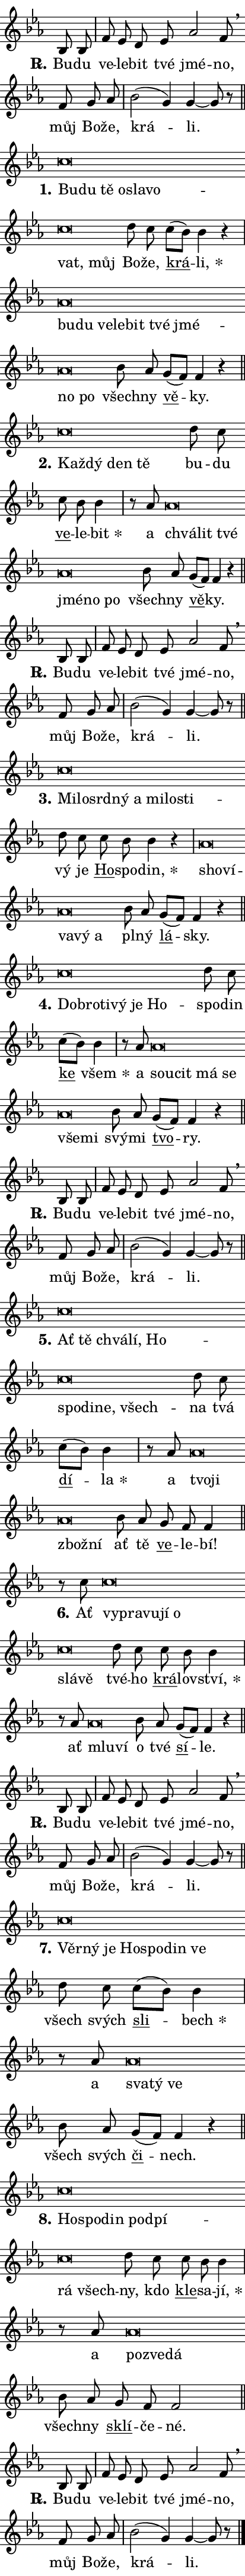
\version "2.22.1"
\header { tagline = "" }
\paper {
  indent = 0\cm
  top-margin = 0\cm
  right-margin = 0\cm
  bottom-margin = 0\cm
  left-margin = 0\cm
  paper-width = 7\cm
  page-breaking = #ly:one-page-breaking
  system-system-spacing.basic-distance = #11
  score-system-spacing.basic-distance = #11
  ragged-last = ##f
}


%% Author: Thomas Morley
%% https://lists.gnu.org/archive/html/lilypond-user/2020-05/msg00002.html
#(define (line-position grob)
"Returns position of @var[grob} in current system:
   @code{'start}, if at first time-step
   @code{'end}, if at last time-step
   @code{'middle} otherwise
"
  (let* ((col (ly:item-get-column grob))
         (ln (ly:grob-object col 'left-neighbor))
         (rn (ly:grob-object col 'right-neighbor))
         (col-to-check-left (if (ly:grob? ln) ln col))
         (col-to-check-right (if (ly:grob? rn) rn col))
         (break-dir-left
           (and
             (ly:grob-property col-to-check-left 'non-musical #f)
             (ly:item-break-dir col-to-check-left)))
         (break-dir-right
           (and
             (ly:grob-property col-to-check-right 'non-musical #f)
             (ly:item-break-dir col-to-check-right))))
        (cond ((eqv? 1 break-dir-left) 'start)
              ((eqv? -1 break-dir-right) 'end)
              (else 'middle))))

#(define (tranparent-at-line-position vctor)
  (lambda (grob)
  "Relying on @code{line-position} select the relevant enry from @var{vctor}.
Used to determine transparency,"
    (case (line-position grob)
      ((end) (not (vector-ref vctor 0)))
      ((middle) (not (vector-ref vctor 1)))
      ((start) (not (vector-ref vctor 2))))))

noteHeadBreakVisibility =
#(define-music-function (break-visibility)(vector?)
"Makes @code{NoteHead}s transparent relying on @var{break-visibility}"
#{
  \override NoteHead.transparent =
    #(tranparent-at-line-position break-visibility)
#})

#(define delete-ledgers-for-transparent-note-heads
  (lambda (grob)
    "Reads whether a @code{NoteHead} is transparent.
If so this @code{NoteHead} is removed from @code{'note-heads} from
@var{grob}, which is supposed to be @code{LedgerLineSpanner}.
As a result ledgers are not printed for this @code{NoteHead}"
    (let* ((nhds-array (ly:grob-object grob 'note-heads))
           (nhds-list
             (if (ly:grob-array? nhds-array)
                 (ly:grob-array->list nhds-array)
                 '()))
           ;; Relies on the transparent-property being done before
           ;; Staff.LedgerLineSpanner.after-line-breaking is executed.
           ;; This is fragile ...
           (to-keep
             (remove
               (lambda (nhd)
                 (ly:grob-property nhd 'transparent #f))
               nhds-list)))
      ;; TODO find a better method to iterate over grob-arrays, similiar
      ;; to filter/remove etc for lists
      ;; For now rebuilt from scratch
      (set! (ly:grob-object grob 'note-heads)  '())
      (for-each
        (lambda (nhd)
          (ly:pointer-group-interface::add-grob grob 'note-heads nhd))
        to-keep))))

hideNotes = {
  \noteHeadBreakVisibility #begin-of-line-visible
}
unHideNotes = {
  \noteHeadBreakVisibility #all-visible
}

% work-around for resetting accidentals
% https://lilypond.org/doc/v2.23/Documentation/notation/displaying-rhythms#unmetered-music
cadenzaMeasure = {
  \cadenzaOff
  \partial 1024 s1024
  \cadenzaOn
}

#(define-markup-command (accent layout props text) (markup?)
  "Underline accented syllable"
  (interpret-markup layout props
    #{\markup \override #'(offset . 4.3) \underline { #text }#}))

responsum = \markup \concat {
  "R" \hspace #-1.05 \path #0.1 #'((moveto 0 0.07) (lineto 0.9 0.8)) \hspace #0.05 "."
}

\layout {
    \context {
        \Staff
        \remove "Time_signature_engraver"
        \override LedgerLineSpanner.after-line-breaking = #delete-ledgers-for-transparent-note-heads
    }
    \context {
        \Voice {
            \override NoteHead.output-attributes = #'((class . "notehead"))
            \override Hairpin.height = #0.55
        }
    }
    \context {
        \Lyrics {
            \override StanzaNumber.output-attributes = #'((class . "stanzanumber"))
            \override LyricSpace.minimum-distance = #0.9
            \override LyricText.font-name = #"TeX Gyre Schola"
            \override LyricText.font-size = 1
            \override StanzaNumber.font-name = #"TeX Gyre Schola Bold"
            \override StanzaNumber.font-size = 1
        }
    }
}

% magnetic-lyrics.ily
%
%   written by
%     Jean Abou Samra <jean@abou-samra.fr>
%     Werner Lemberg <wl@gnu.org>
%
%   adapted by
%     Jiri Hon <jiri.hon@gmail.com>
%
% Version 2022-Apr-15

% https://www.mail-archive.com/lilypond-user@gnu.org/msg149350.html

#(define (Left_hyphen_pointer_engraver context)
   "Collect syllable-hyphen-syllable occurrences in lyrics and store
them in properties.  This engraver only looks to the left.  For
example, if the lyrics input is @code{foo -- bar}, it does the
following.

@itemize @bullet
@item
Set the @code{text} property of the @code{LyricHyphen} grob between
@q{foo} and @q{bar} to @code{foo}.

@item
Set the @code{left-hyphen} property of the @code{LyricText} grob with
text @q{foo} to the @code{LyricHyphen} grob between @q{foo} and
@q{bar}.
@end itemize

Use this auxiliary engraver in combination with the
@code{lyric-@/text::@/apply-@/magnetic-@/offset!} hook."
   (let ((hyphen #f)
         (text #f))
     (make-engraver
      (acknowledgers
       ((lyric-syllable-interface engraver grob source-engraver)
        (set! text grob)))
      (end-acknowledgers
       ((lyric-hyphen-interface engraver grob source-engraver)
        ;(when (not (grob::has-interface grob 'lyric-space-interface))
          (set! hyphen grob)));)
      ((stop-translation-timestep engraver)
       (when (and text hyphen)
         (ly:grob-set-object! text 'left-hyphen hyphen))
       (set! text #f)
       (set! hyphen #f)))))

#(define (lyric-text::apply-magnetic-offset! grob)
   "If the space between two syllables is less than the value in
property @code{LyricText@/.details@/.squash-threshold}, move the right
syllable to the left so that it gets concatenated with the left
syllable.

Use this function as a hook for
@code{LyricText@/.after-@/line-@/breaking} if the
@code{Left_@/hyphen_@/pointer_@/engraver} is active."
   (let ((hyphen (ly:grob-object grob 'left-hyphen #f)))
     (when hyphen
       (let ((left-text (ly:spanner-bound hyphen LEFT)))
         (when (grob::has-interface left-text 'lyric-syllable-interface)
           (let* ((common (ly:grob-common-refpoint grob left-text X))
                  (this-x-ext (ly:grob-extent grob common X))
                  (left-x-ext
                   (begin
                     ;; Trigger magnetism for left-text.
                     (ly:grob-property left-text 'after-line-breaking)
                     (ly:grob-extent left-text common X)))
                  ;; `delta` is the gap width between two syllables.
                  (delta (- (interval-start this-x-ext)
                            (interval-end left-x-ext)))
                  (details (ly:grob-property grob 'details))
                  (threshold (assoc-get 'squash-threshold details 0.2)))
             (when (< delta threshold)
               (let* (;; We have to manipulate the input text so that
                      ;; ligatures crossing syllable boundaries are not
                      ;; disabled.  For languages based on the Latin
                      ;; script this is essentially a beautification.
                      ;; However, for non-Western scripts it can be a
                      ;; necessity.
                      (lt (ly:grob-property left-text 'text))
                      (rt (ly:grob-property grob 'text))
                      (is-space (grob::has-interface hyphen 'lyric-space-interface))
                      (space (if is-space " " ""))
                      (space-markup (grob-interpret-markup grob " "))
                      (space-size (interval-length (ly:stencil-extent space-markup X)))
                      (extra-delta (if is-space space-size 0))
                      ;; Append new syllable.
                      (ltrt-space (if (and (string? lt) (string? rt))
                                (string-append lt space rt)
                                (make-concat-markup (list lt space rt))))
                      ;; Right-align `ltrt` to the right side.
                      (ltrt-space-markup (grob-interpret-markup
                               grob
                               (make-translate-markup
                                (cons (interval-length this-x-ext) 0)
                                (make-right-align-markup ltrt-space)))))
                 (begin
                   ;; Don't print `left-text`.
                   (ly:grob-set-property! left-text 'stencil #f)
                   ;; Set text and stencil (which holds all collected
                   ;; syllables so far) and shift it to the left.
                   (ly:grob-set-property! grob 'text ltrt-space)
                   (ly:grob-set-property! grob 'stencil ltrt-space-markup)
                   (ly:grob-translate-axis! grob (- (- delta extra-delta)) X))))))))))


#(define (lyric-hyphen::displace-bounds-first grob)
   ;; Make very sure this callback isn't triggered too early.
   (let ((left (ly:spanner-bound grob LEFT))
         (right (ly:spanner-bound grob RIGHT)))
     (ly:grob-property left 'after-line-breaking)
     (ly:grob-property right 'after-line-breaking)
     (ly:lyric-hyphen::print grob)))

squashThreshold = #0.4

\layout {
  \context {
    \Lyrics
    \consists #Left_hyphen_pointer_engraver
    \override LyricText.after-line-breaking =
      #lyric-text::apply-magnetic-offset!
    \override LyricHyphen.stencil = #lyric-hyphen::displace-bounds-first
    \override LyricText.details.squash-threshold = \squashThreshold
    \override LyricHyphen.minimum-distance = 0
    \override LyricHyphen.minimum-length = \squashThreshold
  }
}

squash = \override LyricText.details.squash-threshold = 9999
unSquash = \override LyricText.details.squash-threshold = \squashThreshold

left = \override LyricText.self-alignment-X = #LEFT
unLeft = \revert LyricText.self-alignment-X

starOffset = #(lambda (grob) 
                (let ((x_offset (ly:self-alignment-interface::aligned-on-x-parent grob)))
                  (if (= x_offset 0) 0 (+ x_offset 1.2))))

star = #(define-music-function (syllable)(string?)
"Append star separator at the end of a syllable"
#{
  \once \override LyricText.X-offset = #starOffset
  \lyricmode { \markup {
    #syllable
    \override #'((font-name . "TeX Gyre Schola Bold")) \hspace #0.2 \lower #0.65 \larger "*"
  } }
#})

starAccent = #(define-music-function (syllable)(string?)
"Append star separator at the end of a syllable and make accent"
#{
  \once \override LyricText.X-offset = #starOffset
  \lyricmode { \markup {
    \accent #syllable
    \override #'((font-name . "TeX Gyre Schola Bold")) \hspace #0.2 \lower #0.65 \larger "*"
  } }
#})

breath = #(define-music-function (syllable)(string?)
"Append breathing indicator at the end of a syllable"
#{
  \lyricmode { \markup { #syllable "+" } }
#})

optionalBreath = #(define-music-function (syllable)(string?)
"Append optional breathing indicator at the end of a syllable"
#{
  \lyricmode { \markup { #syllable "(+)" } }
#})


\score {
    <<
        \new Voice = "melody" { \cadenzaOn \key es \major \relative { bes8 bes \cadenzaMeasure \bar "|" f' es d es as2 f8 \breathe \bar "" f g as \cadenzaMeasure \bar "|" bes2( g4) g~ g8 r \cadenzaMeasure \bar "||" \break }
\relative { c''\breve*1/16 \hideNotes \breve*1/16 \bar "" \breve*1/16 \bar "" \breve*1/16 \bar "" \breve*1/16 \bar "" \breve*1/16 \bar "" \breve*1/16 \breve*1/16 \bar "" \unHideNotes d8 c \bar "" c[( bes)] bes4 r \cadenzaMeasure \bar "|" as\breve*1/16 \hideNotes \breve*1/16 \bar "" \breve*1/16 \bar "" \breve*1/16 \bar "" \breve*1/16 \bar "" \breve*1/16 \bar "" \breve*1/16 \bar "" \breve*1/16 \breve*1/16 \bar "" \unHideNotes bes8 as \bar "" g[( f)] f4 r \cadenzaMeasure \bar "||" \break }
\relative { c''\breve*1/16 \hideNotes \breve*1/16 \bar "" \breve*1/16 \breve*1/16 \bar "" \unHideNotes d8 c \bar "" c bes bes4 \cadenzaMeasure \bar "|" r8 as8 as\breve*1/16 \hideNotes \breve*1/16 \bar "" \breve*1/16 \bar "" \breve*1/16 \bar "" \breve*1/16 \breve*1/16 \bar "" \unHideNotes bes8 as \bar "" g[( f)] f4 r \cadenzaMeasure \bar "||" \break }
\relative { bes8 bes \cadenzaMeasure \bar "|" f' es d es as2 f8 \breathe \bar "" f g as \cadenzaMeasure \bar "|" bes2( g4) g~ g8 r \cadenzaMeasure \bar "||" \break }
\relative { c''\breve*1/16 \hideNotes \breve*1/16 \bar "" \breve*1/16 \bar "" \breve*1/16 \bar "" \breve*1/16 \bar "" \breve*1/16 \bar "" \breve*1/16 \breve*1/16 \bar "" \unHideNotes d8 c \bar "" c bes bes4 r \cadenzaMeasure \bar "|" as\breve*1/16 \hideNotes \breve*1/16 \bar "" \breve*1/16 \bar "" \breve*1/16 \breve*1/16 \bar "" \unHideNotes bes8 as \bar "" g[( f)] f4 r \cadenzaMeasure \bar "||" \break }
\relative { c''\breve*1/16 \hideNotes \breve*1/16 \bar "" \breve*1/16 \bar "" \breve*1/16 \bar "" \breve*1/16 \breve*1/16 \bar "" \unHideNotes d8 c \bar "" c[( bes)] bes4 \cadenzaMeasure \bar "|" r8 as8 as\breve*1/16 \hideNotes \breve*1/16 \bar "" \breve*1/16 \bar "" \breve*1/16 \bar "" \breve*1/16 \breve*1/16 \bar "" \unHideNotes bes8 as \bar "" g[( f)] f4 r \cadenzaMeasure \bar "||" \break }
\relative { bes8 bes \cadenzaMeasure \bar "|" f' es d es as2 f8 \breathe \bar "" f g as \cadenzaMeasure \bar "|" bes2( g4) g~ g8 r \cadenzaMeasure \bar "||" \break }
\relative { c''\breve*1/16 \hideNotes \breve*1/16 \bar "" \breve*1/16 \bar "" \breve*1/16 \bar "" \breve*1/16 \bar "" \breve*1/16 \bar "" \breve*1/16 \bar "" \breve*1/16 \breve*1/16 \bar "" \unHideNotes d8 c \bar "" c[( bes)] bes4 \cadenzaMeasure \bar "|" r8 as8 as\breve*1/16 \hideNotes \breve*1/16 \bar "" \breve*1/16 \breve*1/16 \bar "" \unHideNotes bes8 as \bar "" g f f4 \cadenzaMeasure \bar "||" \break }
\relative { r8 c''8 c\breve*1/16 \hideNotes \breve*1/16 \bar "" \breve*1/16 \bar "" \breve*1/16 \bar "" \breve*1/16 \bar "" \breve*1/16 \breve*1/16 \bar "" \unHideNotes d8 c \bar "" c bes bes4 \cadenzaMeasure \bar "|" r8 as8 as\breve*1/16 \hideNotes \breve*1/16 \bar "" \unHideNotes bes8 as \bar "" g[( f)] f4 r \cadenzaMeasure \bar "||" \break }
\relative { bes8 bes \cadenzaMeasure \bar "|" f' es d es as2 f8 \breathe \bar "" f g as \cadenzaMeasure \bar "|" bes2( g4) g~ g8 r \cadenzaMeasure \bar "||" \break }
\relative { c''\breve*1/16 \hideNotes \breve*1/16 \bar "" \breve*1/16 \bar "" \breve*1/16 \bar "" \breve*1/16 \bar "" \breve*1/16 \breve*1/16 \bar "" \unHideNotes d8 c \bar "" c[( bes)] bes4 \cadenzaMeasure \bar "|" r8 as8 as\breve*1/16 \hideNotes \breve*1/16 \breve*1/16 \bar "" \unHideNotes bes8 as \bar "" g[( f)] f4 r \cadenzaMeasure \bar "||" \break }
\relative { c''\breve*1/16 \hideNotes \breve*1/16 \bar "" \breve*1/16 \bar "" \breve*1/16 \bar "" \breve*1/16 \bar "" \breve*1/16 \breve*1/16 \bar "" \unHideNotes d8 c \bar "" c bes bes4 \cadenzaMeasure \bar "|" r8 as8 as\breve*1/16 \hideNotes \breve*1/16 \breve*1/16 \bar "" \unHideNotes bes8 as \bar "" g f f2 \cadenzaMeasure \bar "||" \break }
\relative { bes8 bes \cadenzaMeasure \bar "|" f' es d es as2 f8 \breathe \bar "" f g as \cadenzaMeasure \bar "|" bes2( g4) g~ g8 r \cadenzaMeasure \bar "||" \break } \bar "|." }
        \new Lyrics \lyricsto "melody" { \lyricmode { \set stanza = \responsum
Bu -- du ve -- le -- bit tvé jmé -- no, můj Bo -- že, krá -- li.
\set stanza = "1."
\left Bu -- \squash du tě o -- sla -- vo -- vat, můj \unLeft \unSquash Bo -- že, \markup \accent krá -- \star li, \left bu -- \squash du ve -- le -- bit tvé jmé -- no po \unLeft \unSquash všech -- ny \markup \accent vě -- ky.
\set stanza = "2."
\left Kaž -- \squash dý den tě \unLeft \unSquash bu -- du \markup \accent ve -- le -- \star bit a \left chvá -- \squash lit tvé jmé -- no po \unLeft \unSquash všech -- ny \markup \accent vě -- ky.
\set stanza = \responsum
Bu -- du ve -- le -- bit tvé jmé -- no, můj Bo -- že, krá -- li.
\set stanza = "3."
\left Mi -- \squash lo -- srd -- ný a mi -- lo -- sti -- \unLeft \unSquash vý je \markup \accent Ho -- spo -- \star din, \left sho -- \squash ví -- va -- vý a \unLeft \unSquash pl -- ný \markup \accent lá -- sky.
\set stanza = "4."
\left Dob -- \squash ro -- ti -- vý je Ho -- \unLeft \unSquash spo -- din \markup \accent ke \star všem a \left sou -- \squash cit má se vše -- mi \unLeft \unSquash svý -- mi \markup \accent tvo -- ry.
\set stanza = \responsum
Bu -- du ve -- le -- bit tvé jmé -- no, můj Bo -- že, krá -- li.
\set stanza = "5."
\left Ať \squash tě chvá -- lí, Ho -- spo -- di -- ne, všech -- \unLeft \unSquash na tvá \markup \accent dí -- \star la a \left tvo -- \squash ji zbož -- ní \unLeft \unSquash ať tě \markup \accent ve -- le -- bí!
\set stanza = "6."
Ať \left vy -- \squash pra -- vu -- jí o slá -- vě \unLeft \unSquash tvé -- ho \markup \accent krá -- lov -- \star ství, ať \left mlu -- \squash ví \unLeft \unSquash o tvé \markup \accent sí -- le.
\set stanza = \responsum
Bu -- du ve -- le -- bit tvé jmé -- no, můj Bo -- že, krá -- li.
\set stanza = "7."
\left Věr -- \squash ný je Ho -- spo -- din ve \unLeft \unSquash všech svých \markup \accent sli -- \star bech a \left sva -- \squash tý ve \unLeft \unSquash všech svých \markup \accent či -- nech.
\set stanza = "8."
\left Ho -- \squash spo -- din pod -- pí -- rá všech -- \unLeft \unSquash ny, kdo \markup \accent kle -- sa -- \star jí, a \left po -- \squash zve -- dá \unLeft \unSquash všech -- ny \markup \accent sklí -- če -- né.
\set stanza = \responsum
Bu -- du ve -- le -- bit tvé jmé -- no, můj Bo -- že, krá -- li. } }
    >>
    \layout {}
}
